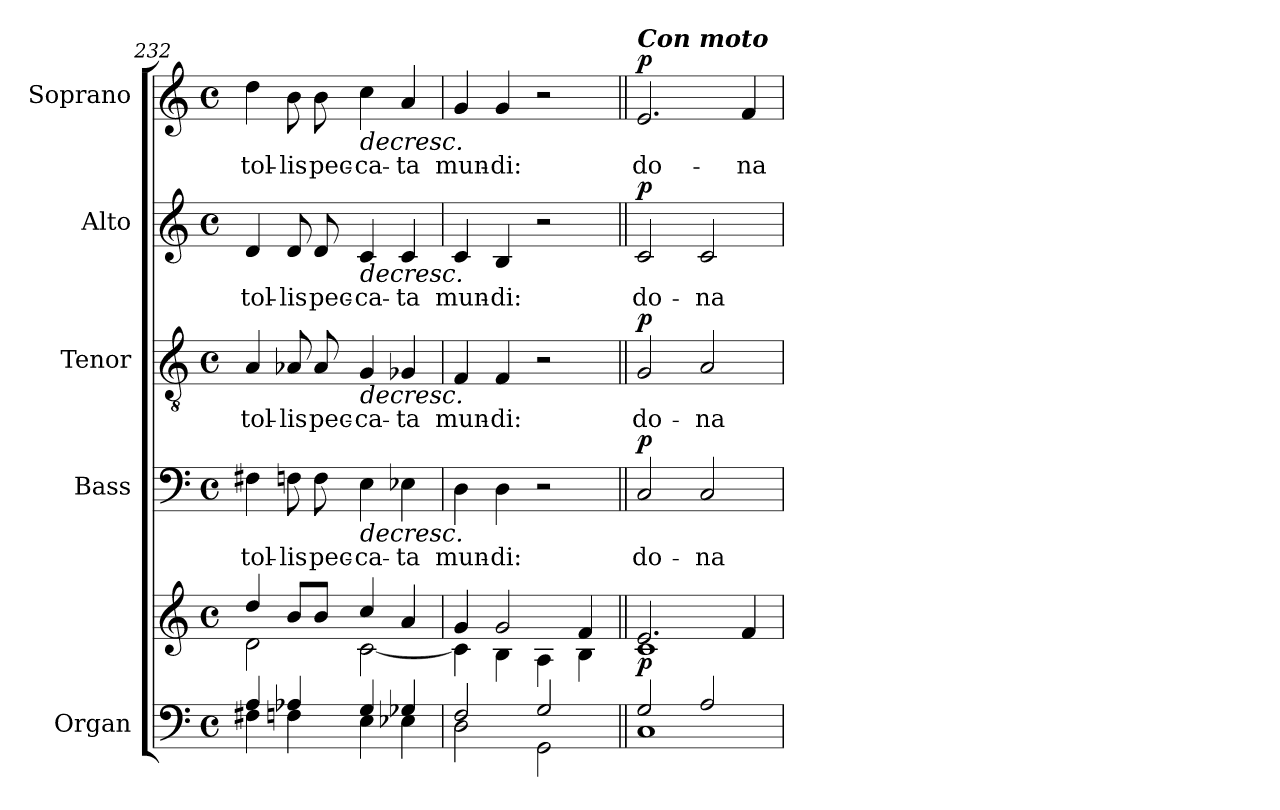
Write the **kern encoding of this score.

**kern	**kern	**dynam	**kern	**text	**dynam	**kern	**text	**dynam	**kern	**text	**dynam	**kern	**text	**dynam
*part5	*part5	*part5	*part4	*part4	*part4	*part3	*part3	*part3	*part2	*part2	*part2	*part1	*part1	*part1
*staff6	*staff5	*staff5/6	*staff4	*staff4	*staff4	*staff3	*staff3	*staff3	*staff2	*staff2	*staff2	*staff1	*staff1	*staff1
*I"Organ	*	*	*I"Bass	*	*	*I"Tenor	*	*	*I"Alto	*	*	*I"Soprano	*	*
*I'Org.	*	*	*I'B.	*	*	*I'T.	*	*	*I'A.	*	*	*I'S.	*	*
*clefF4	*clefG2	*	*clefF4	*	*	*clefGv2	*	*	*clefG2	*	*	*clefG2	*	*
*k[]	*k[]	*	*k[]	*	*	*k[]	*	*	*k[]	*	*	*k[]	*	*
*C:	*C:	*	*C:	*	*	*C:	*	*	*C:	*	*	*C:	*	*
*M4/4	*M4/4	*	*M4/4	*	*	*M4/4	*	*	*M4/4	*	*	*M4/4	*	*
*met(c)	*met(c)	*	*met(c)	*	*	*met(c)	*	*	*met(c)	*	*	*met(c)	*	*
=232	=232	=232	=232	=232	=232	=232	=232	=232	=232	=232	=232	=232	=232	=232
*^	*^	*	*	*	*	*	*	*	*	*	*	*	*	*
!	!	!	!	!	!	!LO:LY:b	!	!	!LO:LY:b	!	!	!LO:LY:b	!	!	!LO:LY:b	!
4A/	4F#X\	4dd/	2d\	.	4F#X\	tol-	.	4A/	tol-	.	4d/	tol-	.	4dd\	tol-	.
!	!	!	!	!	!	!LO:LY:b	!	!	!LO:LY:b	!	!	!LO:LY:b	!	!	!LO:LY:b	!
4A-X/	4Fn\	8b/L	.	.	8Fn\	-lis	.	8A-X/	-lis	.	8d/	-lis	.	8b\	-lis	.
!	!	!	!	!	!	!LO:LY:b	!	!	!LO:LY:b	!	!	!LO:LY:b	!	!	!LO:LY:b	!
.	.	8b/J	.	.	8F\	pec-	.	8A-/	pec-	.	8d/	pec-	.	8b\	pec-	.
!	!	!	!	!	!	!LO:LY:b	!LO:HP:b	!	!LO:LY:b	!LO:HP:b	!	!LO:LY:b	!LO:HP:b	!	!LO:LY:b	!LO:HP:b
4G/	4E\	4cc/	[2c\	.	4E\	-ca-	>	4G/	-ca-	>	4c/	-ca-	>	4cc\	-ca-	>
!	!	!	!	!	!	!LO:LY:b	!	!	!LO:LY:b	!	!	!LO:LY:b	!	!	!LO:LY:b	!
4G-X/	4E-X\	4a/	.	.	4E-X\	-ta	.	4G-X/	-ta	.	4c/	-ta	.	4a/	-ta	.
=233	=233	=233	=233	=233	=233	=233	=233	=233	=233	=233	=233	=233	=233	=233	=233	=233
!	!	!	!	!	!	!LO:LY:b	!	!	!LO:LY:b	!	!	!LO:LY:b	!	!	!LO:LY:b	!
2F/	2D\	4g/	4c\]	.	4D\	mun-	.	4F/	mun-	.	4c/	mun-	.	4g/	mun-	.
!	!	!	!	!	!	!LO:LY:b	!	!	!LO:LY:b	!	!	!LO:LY:b	!	!	!LO:LY:b	!
.	.	2g/	4B\	.	4D\	-di:	.	4F/	-di:	.	4B/	-di:	.	4g/	-di:	.
2G/	2GG\	.	4A\	.	2r	.	.	2r	.	.	2r	.	.	2r	.	.
.	.	4f/	4B\	.	.	.	.	.	.	.	.	.	.	.	.	.
!!LO:LB:g=z
=234||	=234||	=234||	=234||	=234||	=234||	=234||	=234||	=234||	=234||	=234||	=234||	=234||	=234||	=234||	=234||	=234||
!	!	!	!	!	!	!	!	!	!	!	!	!	!	!LO:TX:a:Bi:t=Con moto	!	!
!	!	!	!	!LO:DY:b	!	!LO:LY:b	!LO:DY:a	!	!LO:LY:b	!LO:DY:a	!	!LO:LY:b	!LO:DY:a	!	!LO:LY:b	!LO:DY:a
2G/	1C	2.e/	1c	p	2C/	do-	p	2G/	do-	p	2c/	do-	p	2.e/	do-	p
!	!	!	!	!	!	!LO:LY:b	!	!	!LO:LY:b	!	!	!LO:LY:b	!	!	!	!
2A/	.	.	.	.	2C/	-na	.	2A/	-na	.	2c/	-na	.	.	.	.
!	!	!	!	!	!	!	!	!	!	!	!	!	!	!	!LO:LY:b	!
.	.	4f/	.	.	.	.	.	.	.	.	.	.	.	4f/	-na	.
*v	*v	*	*	*	*	*	*	*	*	*	*	*	*	*	*	*
*	*v	*v	*	*	*	*	*	*	*	*	*	*	*	*	*
.	.	.	.	.	]	.	.	]	.	.	]	.	.	]
=	=	=	=	=	=	=	=	=	=	=	=	=	=	=
*-	*-	*-	*-	*-	*-	*-	*-	*-	*-	*-	*-	*-	*-	*-
